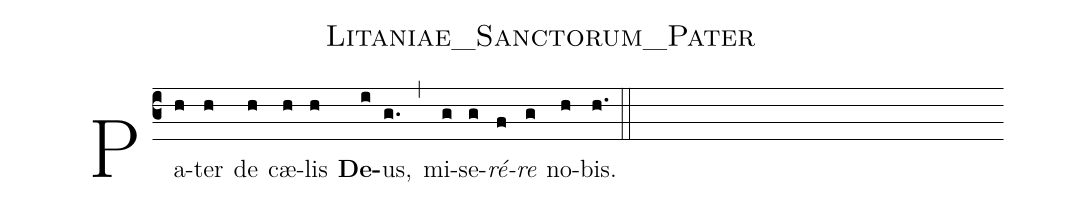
name:Litaniae_Sanctorum_Pater;
def-m1: \grealign;
%%
(c3) Pa([em1]h)ter([em1]h) de([em1]h) cæ([em1]h)lis([em1]h) <b>De</b>([em1]i)us,([em1]g.) (,)
mi([em1]g)se([em1]g)<i>ré</i>([em1]f)<i>re</i>([em1]g) no([em1]h)bis.([em1]h.) (::)
